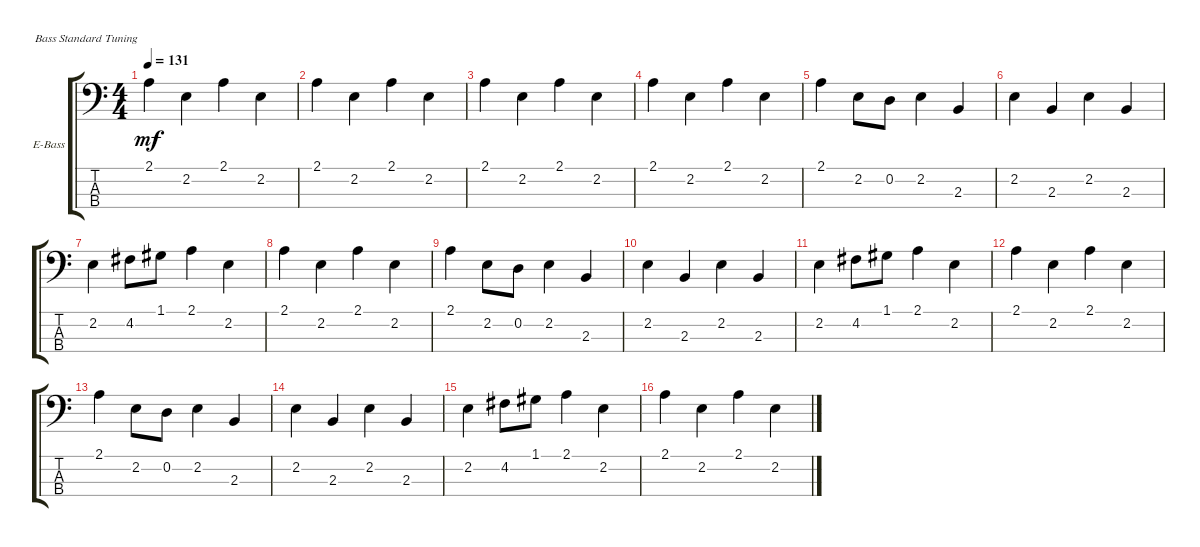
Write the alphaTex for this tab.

\bracketExtendMode groupsimilarinstruments
\firstSystemTrackNameOrientation horizontal
\otherSystemsTrackNameOrientation horizontal
\track ("Electric Bass" "E-Bass") {instrument electricbassfinger}
\staff {score tabs}
\tuning (G2 D2 A1 E1)
\ts (4 4)
\tempo 131
\clef f4
\ks c
2.1.4{dy mf} 2.2.4 2.1.4 2.2.4 |
2.1.4 2.2.4 2.1.4 2.2.4 |
2.1.4 2.2.4 2.1.4 2.2.4 |
2.1.4 2.2.4 2.1.4 2.2.4 |
2.1.4 2.2.8 0.2.8 2.2.4 2.3.4 |
2.2.4 2.3.4 2.2.4 2.3.4 |
2.2.4 4.2.8 1.1.8 2.1.4 2.2.4 |
2.1.4 2.2.4 2.1.4 2.2.4 |
2.1.4 2.2.8 0.2.8 2.2.4 2.3.4 |
2.2.4 2.3.4 2.2.4 2.3.4 |
2.2.4 4.2.8 1.1.8 2.1.4 2.2.4 |
2.1.4 2.2.4 2.1.4 2.2.4 |
2.1.4 2.2.8 0.2.8 2.2.4 2.3.4 |
2.2.4 2.3.4 2.2.4 2.3.4 |
2.2.4 4.2.8 1.1.8 2.1.4 2.2.4 |
2.1.4 2.2.4 2.1.4 2.2.4
